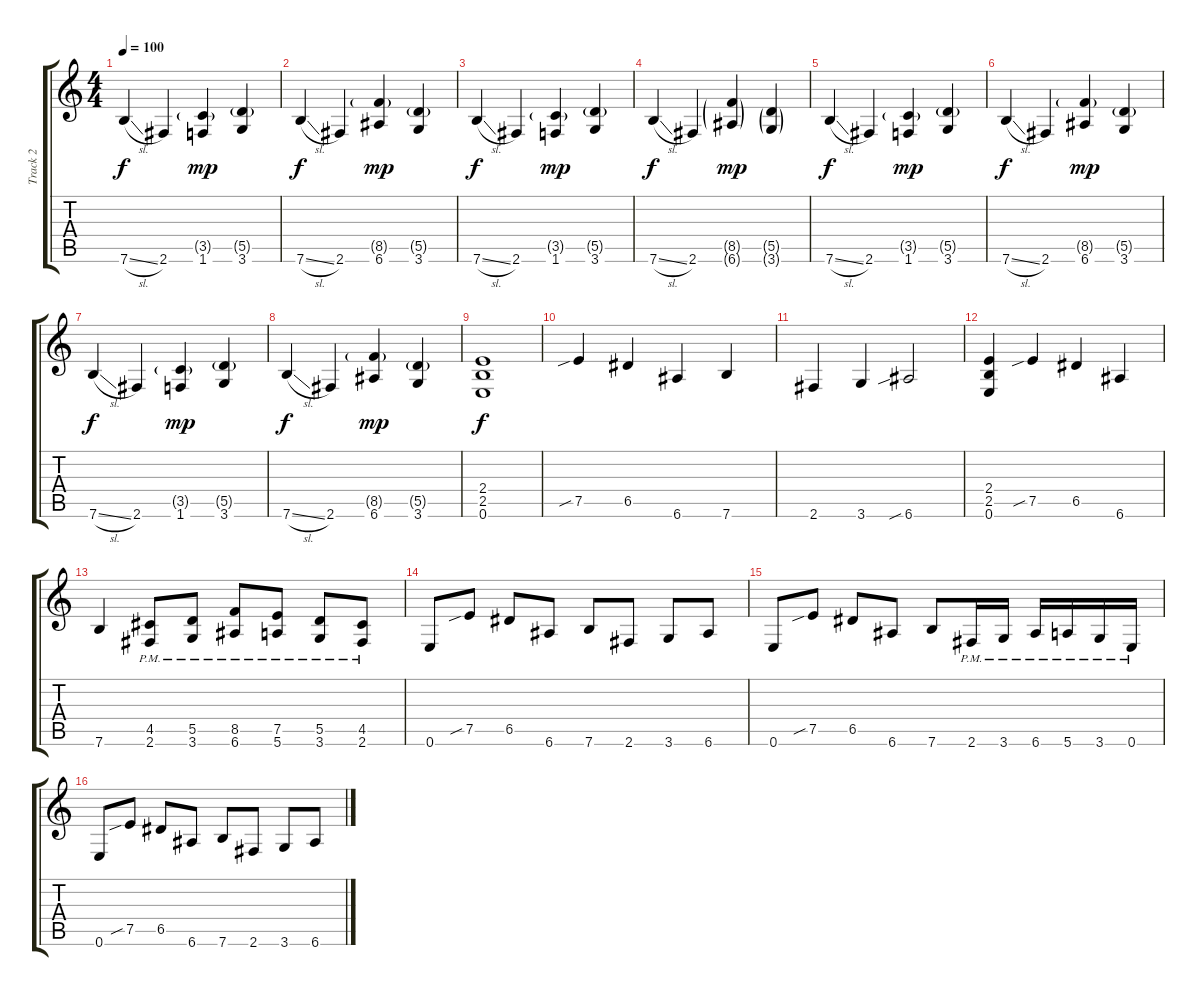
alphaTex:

\track ("Track 2" "Track 2") {instrument distortionguitar}
\staff {score tabs}
\tuning (E4 B3 G3 D3 A2 E2) {hide}
\ts (4 4)
\tempo 100
\clef g2
\ks c
7.6{sl}.4{dy f instrument distortionguitar} 2.6.4 (3.5{g} 1.6).4{dy mp} (5.5{g} 3.6).4 |
7.6{sl}.4{dy f} 2.6.4 (8.5{g} 6.6).4{dy mp} (5.5{g} 3.6).4 |
7.6{sl}.4{dy f} 2.6.4 (3.5{g} 1.6).4{dy mp} (5.5{g} 3.6).4 |
7.6{sl}.4{dy f} 2.6.4 (8.5{g} 6.6{g}).4{dy mp} (5.5{g} 3.6{g}).4 |
7.6{sl}.4{dy f} 2.6.4 (3.5{g} 1.6).4{dy mp} (5.5{g} 3.6).4 |
7.6{sl}.4{dy f} 2.6.4 (8.5{g} 6.6).4{dy mp} (5.5{g} 3.6).4 |
7.6{sl}.4{dy f} 2.6.4 (3.5{g} 1.6).4{dy mp} (5.5{g} 3.6).4 |
7.6{sl}.4{dy f} 2.6.4 (8.5{g} 6.6).4{dy mp} (5.5{g} 3.6).4 |
(2.4 2.5 0.6).1{dy f} |
7.5{sib}.4 6.5.4 6.6.4 7.6.4 |
2.6.4 3.6.4 6.6{sib}.2 |
(2.4 2.5 0.6).4 7.5{sib}.4 6.5.4 6.6.4 |
7.6.4 (4.5{pm} 2.6{pm}).8 (5.5{pm} 3.6{pm}).8 (8.5{pm} 6.6{pm}).8 (7.5{pm} 5.6{pm}).8 (5.5{pm} 3.6{pm}).8 (4.5{pm} 2.6{pm}).8 |
0.6.8 7.5{sib}.8 6.5.8 6.6.8 7.6.8 2.6.8 3.6.8 6.6.8 |
0.6.8 7.5{sib}.8 6.5.8 6.6.8 7.6.8 2.6{pm}.16 3.6{pm}.16 6.6{pm}.16 5.6{pm}.16 3.6{pm}.16 0.6{pm}.16 |
0.6.8 7.5{sib}.8 6.5.8 6.6.8 7.6.8 2.6.8 3.6.8 6.6.8
